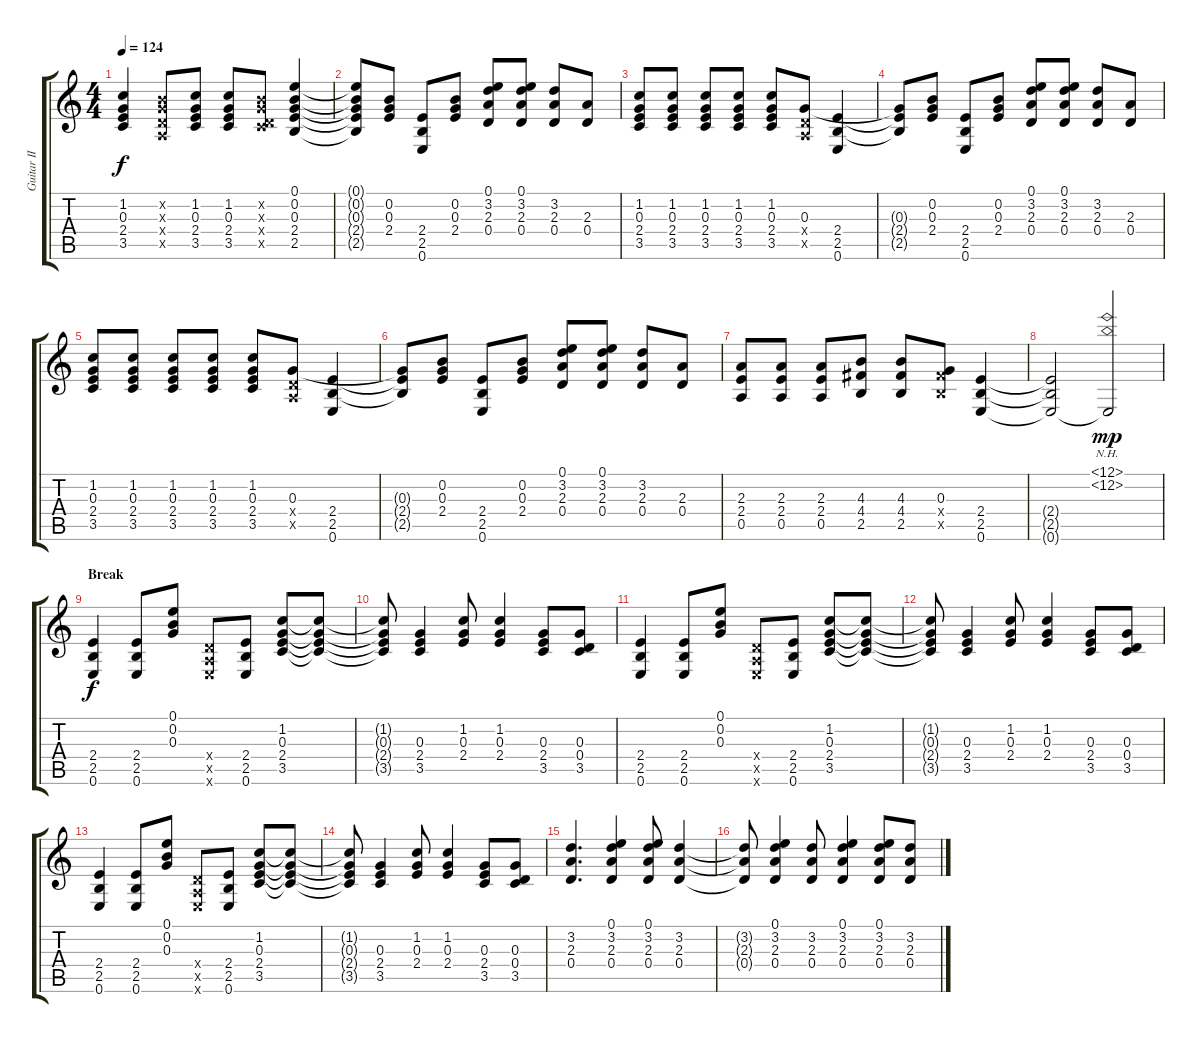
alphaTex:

\track ("Guitar II" "Guitar II") {instrument acousticguitarsteel}
\staff {score tabs}
\tuning (E4 B3 G3 D3 A2 E2) {hide}
\ts (4 4)
\tempo 124
\clef g2
\ks c
(1.2 0.3 2.4 3.5).4{dy f} (0.2{x} 0.3{x} 0.4{x} 0.5{x}).8 (1.2 0.3 2.4 3.5).8 (1.2 0.3 2.4 3.5).8 (0.2{x} 0.3{x} 0.4{x} 3.5{x}).8 (0.1 0.2 0.3 2.4 2.5).4 |
(0.1{t} 0.2{t} 0.3{t} 2.4{t} 2.5{t}).8 (0.2 0.3 2.4).8 (2.4 2.5 0.6).8 (0.2 0.3 2.4).8 (0.1 3.2 2.3 0.4).8 (0.1 3.2 2.3 0.4).8 (3.2 2.3 0.4).8 (2.3 0.4).8 |
(1.2 0.3 2.4 3.5).8 (1.2 0.3 2.4 3.5).8 (1.2 0.3 2.4 3.5).8 (1.2 0.3 2.4 3.5).8 (1.2 0.3 2.4 3.5).8 (0.3 0.4{x} 0.5{x}).8 (2.4 2.5 0.6).4 |
(0.3{t} 2.4{t} 2.5{t}).8 (0.2 0.3 2.4).8 (2.4 2.5 0.6).8 (0.2 0.3 2.4).8 (0.1 3.2 2.3 0.4).8 (0.1 3.2 2.3 0.4).8 (3.2 2.3 0.4).8 (2.3 0.4).8 |
(1.2 0.3 2.4 3.5).8 (1.2 0.3 2.4 3.5).8 (1.2 0.3 2.4 3.5).8 (1.2 0.3 2.4 3.5).8 (1.2 0.3 2.4 3.5).8 (0.3 0.4{x} 0.5{x}).8 (2.4 2.5 0.6).4 |
(0.3{t} 2.4{t} 2.5{t}).8 (0.2 0.3 2.4).8 (2.4 2.5 0.6).8 (0.2 0.3 2.4).8 (0.1 3.2 2.3 0.4).8 (0.1 3.2 2.3 0.4).8 (3.2 2.3 0.4).8 (2.3 0.4).8 |
(2.3 2.4 0.5).8 (2.3 2.4 0.5).8 (2.3 2.4 0.5).8 (4.3 4.4 2.5).8 (4.3 4.4 2.5).8 (0.3 4.4{x} 2.5{x}).8 (2.4 2.5 0.6).4 |
(2.4{t} 2.5{t} 0.6{t}).2 (12.1{nh} 12.2{nh} 0.6{t}).2{dy mp} |
\section ("" "Break")
(2.4 2.5 0.6).4{dy f} (2.4 2.5 0.6).8 (0.1 0.2 0.3).8 (0.4{x} 0.5{x} 0.6{x}).8 (2.4 2.5 0.6).8 (1.2 0.3 2.4 3.5).8 (1.2{t} 0.3{t} 2.4{t} 3.5{t}).8 |
(1.2{t} 0.3{t} 2.4{t} 3.5{t}).8 (0.3 2.4 3.5).4 (1.2 0.3 2.4).8 (1.2 0.3 2.4).4 (0.3 2.4 3.5).8 (0.3 0.4 3.5).8 |
(2.4 2.5 0.6).4 (2.4 2.5 0.6).8 (0.1 0.2 0.3).8 (0.4{x} 0.5{x} 0.6{x}).8 (2.4 2.5 0.6).8 (1.2 0.3 2.4 3.5).8 (1.2{t} 0.3{t} 2.4{t} 3.5{t}).8 |
(1.2{t} 0.3{t} 2.4{t} 3.5{t}).8 (0.3 2.4 3.5).4 (1.2 0.3 2.4).8 (1.2 0.3 2.4).4 (0.3 2.4 3.5).8 (0.3 0.4 3.5).8 |
(2.4 2.5 0.6).4 (2.4 2.5 0.6).8 (0.1 0.2 0.3).8 (0.4{x} 0.5{x} 0.6{x}).8 (2.4 2.5 0.6).8 (1.2 0.3 2.4 3.5).8 (1.2{t} 0.3{t} 2.4{t} 3.5{t}).8 |
(1.2{t} 0.3{t} 2.4{t} 3.5{t}).8 (0.3 2.4 3.5).4 (1.2 0.3 2.4).8 (1.2 0.3 2.4).4 (0.3 2.4 3.5).8 (0.3 0.4 3.5).8 |
(3.2 2.3 0.4).4{d} (0.1 3.2 2.3 0.4).4 (0.1 3.2 2.3 0.4).8 (3.2 2.3 0.4).4 |
(3.2{t} 2.3{t} 0.4{t}).8 (0.1 3.2 2.3 0.4).4 (3.2 2.3 0.4).8 (0.1 3.2 2.3 0.4).4 (0.1 3.2 2.3 0.4).8 (3.2 2.3 0.4).8
